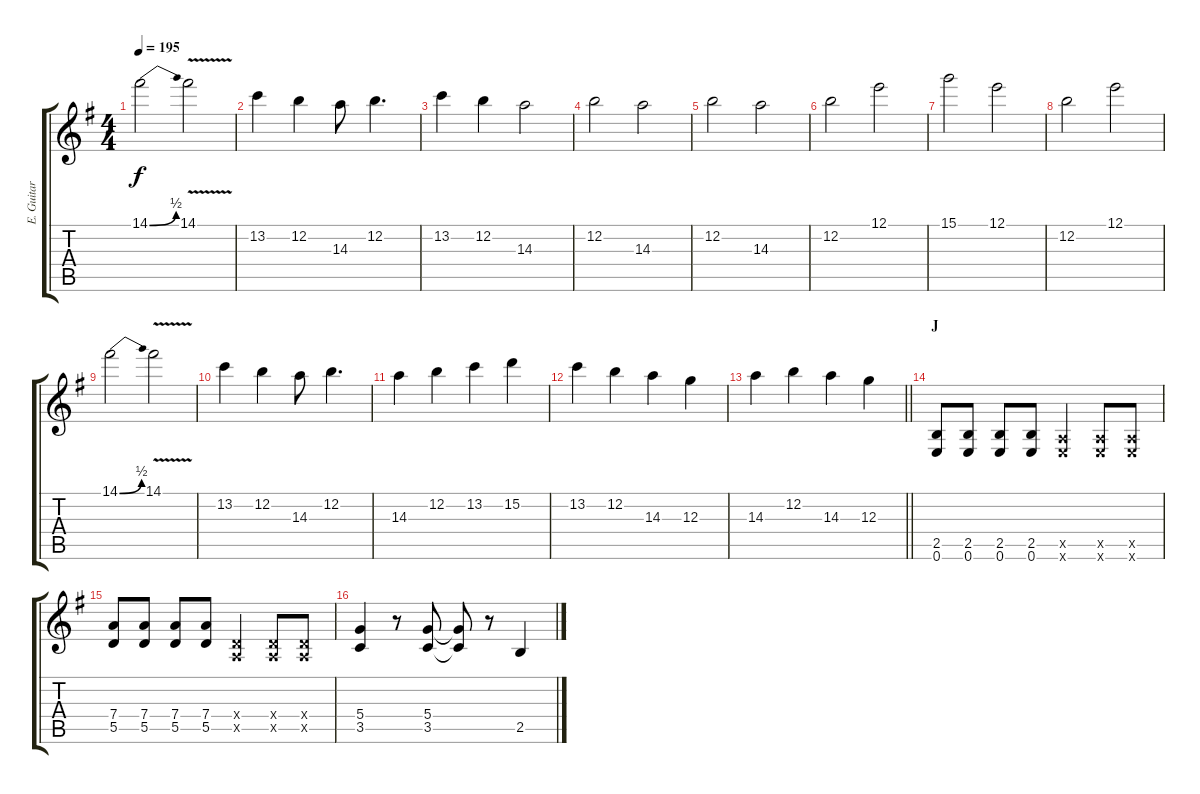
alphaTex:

\track ("E. Guitar II" "E. Guitar ") {instrument overdrivenguitar}
\staff {score tabs}
\tuning (E4 B3 G3 D3 A2 E2) {hide}
\ts (4 4)
\tempo 195
\clef g2
\ks g
14.1{be (bend 0 0 60 2)}.2{dy f} 14.1{v}.2 |
13.2.4 12.2.4 14.3.8 12.2.4{d} |
13.2.4 12.2.4 14.3.2 |
12.2.2 14.3.2 |
12.2.2 14.3.2 |
12.2.2 12.1.2 |
15.1.2 12.1.2 |
12.2.2 12.1.2 |
14.1{be (bend 0 0 60 2)}.2 14.1{v}.2 |
13.2.4 12.2.4 14.3.8 12.2.4{d} |
14.3.4 12.2.4 13.2.4 15.2.4 |
13.2.4 12.2.4 14.3.4 12.3.4 |
\barLineRight lightlight
14.3.4 12.2.4 14.3.4 12.3.4 |
\section ("" "J")
(2.5 0.6).8 (2.5 0.6).8 (2.5 0.6).8 (2.5 0.6).8 (0.5{x} 0.6{x}).4 (0.5{x} 0.6{x}).8 (0.5{x} 0.6{x}).8 |
(7.4 5.5).8 (7.4 5.5).8 (7.4 5.5).8 (7.4 5.5).8 (0.4{x} 0.5{x}).4 (0.4{x} 0.5{x}).8 (0.4{x} 0.5{x}).8 |
(5.4 3.5).4 r.8 (5.4 3.5).8 (5.4{t} 3.5{t}).8 r.8 2.5.4
